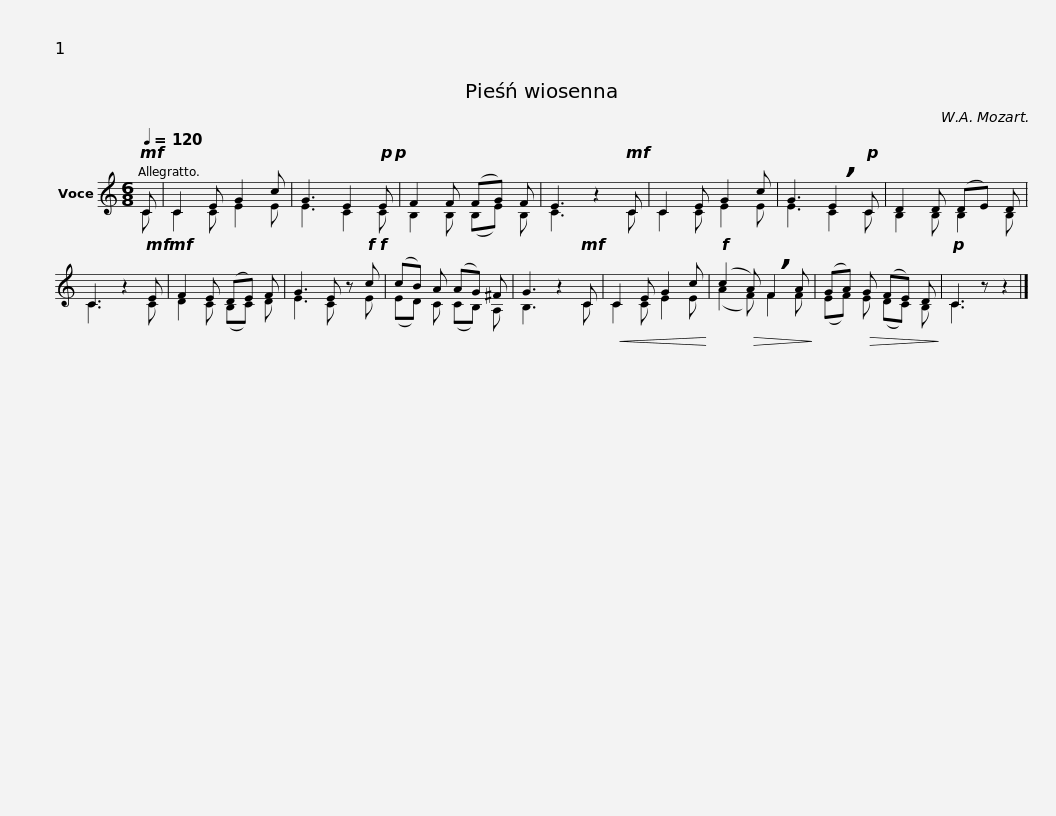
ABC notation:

X:1
%%score ( 1 2 )
L:1/8
Q:1/4=120
M:6/8
I:linebreak $
K:C
V:1 treble
V:2 treble
V:1
!mf! C | C2 E G2 c | G3 E2!p!!p! E | F2 F (FG) F | E3 z2!mf! C |$ %5
 C2 E G2 c | G3 !breath!E2!p! C | D2 D (DE) D | C3 z2!mf!!mf! E |$ F2 E (DE) F | %10
 G3 E z!f!!f! c | (cB) A (AG) ^F | G3 z2!mf! C |$!<(! C2 E G2 c!<)! |!f! (c2!>(! A) !breath!F2 A!>)! | %15
 (GA)!>(! G (FE) D!>)! |!p! C3 z z2 |] %17
V:2
 C | C2 C E2 E | E3 C2 C | B,2 B, (B,E) B, | C3 z2 C |$ %5
 C2 C E2 E | E3 C2 C | B,2 B, B,2 B, | C3 z2 C |$ D2 C (B,C) D | %10
 E3 C z E | (ED) C (CB,) A, | B,3 z2 C |$ C2 C E2 E | (A2 F) F2 F | %15
 (EF) E (DC) B, | C3 z z2 |] %17
